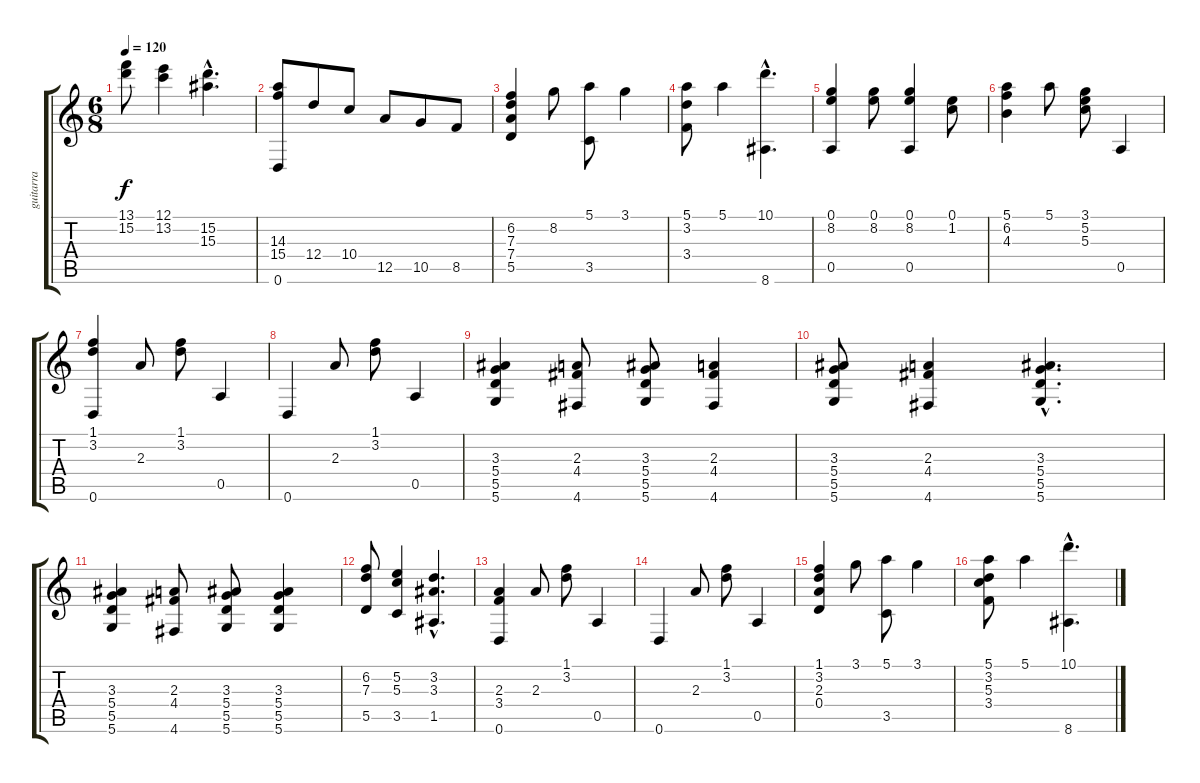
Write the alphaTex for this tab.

\track ("guitarra       " "guitarra  ") {instrument acousticguitarnylon}
\staff {score tabs}
\tuning (E4 B3 G3 D3 A2 D2) {hide}
\ts (6 8)
\tempo 120
\clef g2
\ks c
(13.1 15.2).8{dy f} (12.1 13.2).4 (15.2{hac} 15.3{hac}).4{d} |
(14.3 15.4 0.6).8 12.4.8 10.4.8 12.5.8 10.5.8 8.5.8 |
(6.2 7.3 7.4 5.5).4 8.2.8 (5.1 3.5).8 3.1.4 |
(5.1 3.2 3.4).8 5.1.4 (10.1{hac} 8.6{hac}).4{d} |
(0.1 8.2 0.5).4 (0.1 8.2).8 (0.1 8.2 0.5).4 (0.1 1.2).8 |
(5.1 6.2 4.3).4 5.1.8 (3.1 5.2 5.3).8 0.5.4 |
(1.1 3.2 0.6).4 2.3.8 (1.1 3.2).8 0.5.4 |
0.6.4 2.3.8 (1.1 3.2).8 0.5.4 |
(3.3 5.4 5.5 5.6).4 (2.3 4.4 4.6).8 (3.3 5.4 5.5 5.6).8 (2.3 4.4 4.6).4 |
(3.3 5.4 5.5 5.6).8 (2.3 4.4 4.6).4 (3.3{hac} 5.4{hac} 5.5{hac} 5.6{hac}).4{d} |
(3.3 5.4 5.5 5.6).4 (2.3 4.4 4.6).8 (3.3 5.4 5.5 5.6).8 (3.3 5.4 5.5 5.6).4 |
(6.2 7.3 5.5).8 (5.2 5.3 3.5).4 (3.2{hac} 3.3{hac} 1.5{hac}).4{d} |
(2.3 3.4 0.6).4 2.3.8 (1.1 3.2).8 0.5.4 |
0.6.4 2.3.8 (1.1 3.2).8 0.5.4 |
(1.1 3.2 2.3 0.4).4 3.1.8 (5.1 3.5).8 3.1.4 |
(5.1 3.2 5.3 3.4).8 5.1.4 (10.1{hac} 8.6{hac}).4{d}
